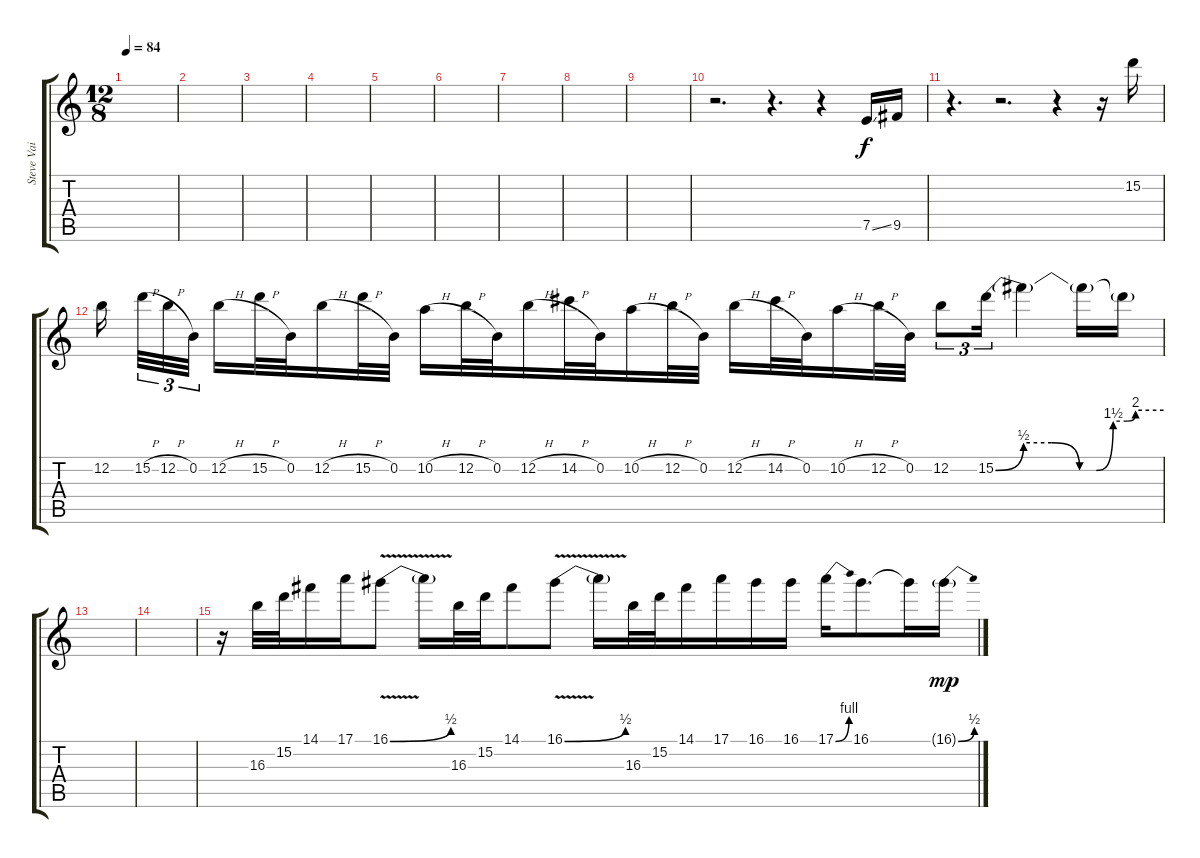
\track ("Steve Vai" "Steve Vai") {instrument distortionguitar}
\staff {score tabs}
\tuning (E4 B3 G3 D3 A2 E2) {hide}
\ts (12 8)
\tempo 84
\clef g2
\ks c
|
|
|
|
|
|
|
|
|
r.2{d} r.4{d} r.4 7.5{ss}.16{dy f} 9.5.16 |
r.4{d} r.2{d} r.4 r.16 15.2.16 |
12.2.16 15.2{h}.32{tu (3 2)} 12.2{h}.32{tu (3 2)} 0.2.32{tu (3 2)} 12.2{h}.16 15.2{h}.32 0.2.32 12.2{h}.16 15.2{h}.32 0.2.32 10.2{h}.16 12.2{h}.32 0.2.32 12.2{h}.16 14.2{h}.32 0.2.32 10.2{h}.16 12.2{h}.32 0.2.32 12.2{h}.16 14.2{h}.32 0.2.32 10.2{h}.16 12.2{h}.32 0.2.32 12.2.8{tu (3 2)} 15.2{be (custom 0 0 10 2 20 2 30 0 36 0 42 6 47 6 50 8 60 8)}.16{tu (3 2)} 15.2{t}.4 15.2{t}.16 15.2{t}.16 |
|
|
r.16 16.3.32 15.2.32 14.1.16 17.1.16 16.1{be (bend 0 0 60 2) v}.8 16.1{t}.16 16.3.32 15.2.32 14.1.8 16.1{be (bend 0 0 60 2) v}.8 16.1{t}.16 16.3.32 15.2.32 14.1.16 17.1.16 16.1.16 16.1.16 17.1{be (bend 0 0 60 4)}.16 16.1.8{d} 16.1{t}.16 16.1{be (bend 0 0 60 2) g}.16{dy mp}
